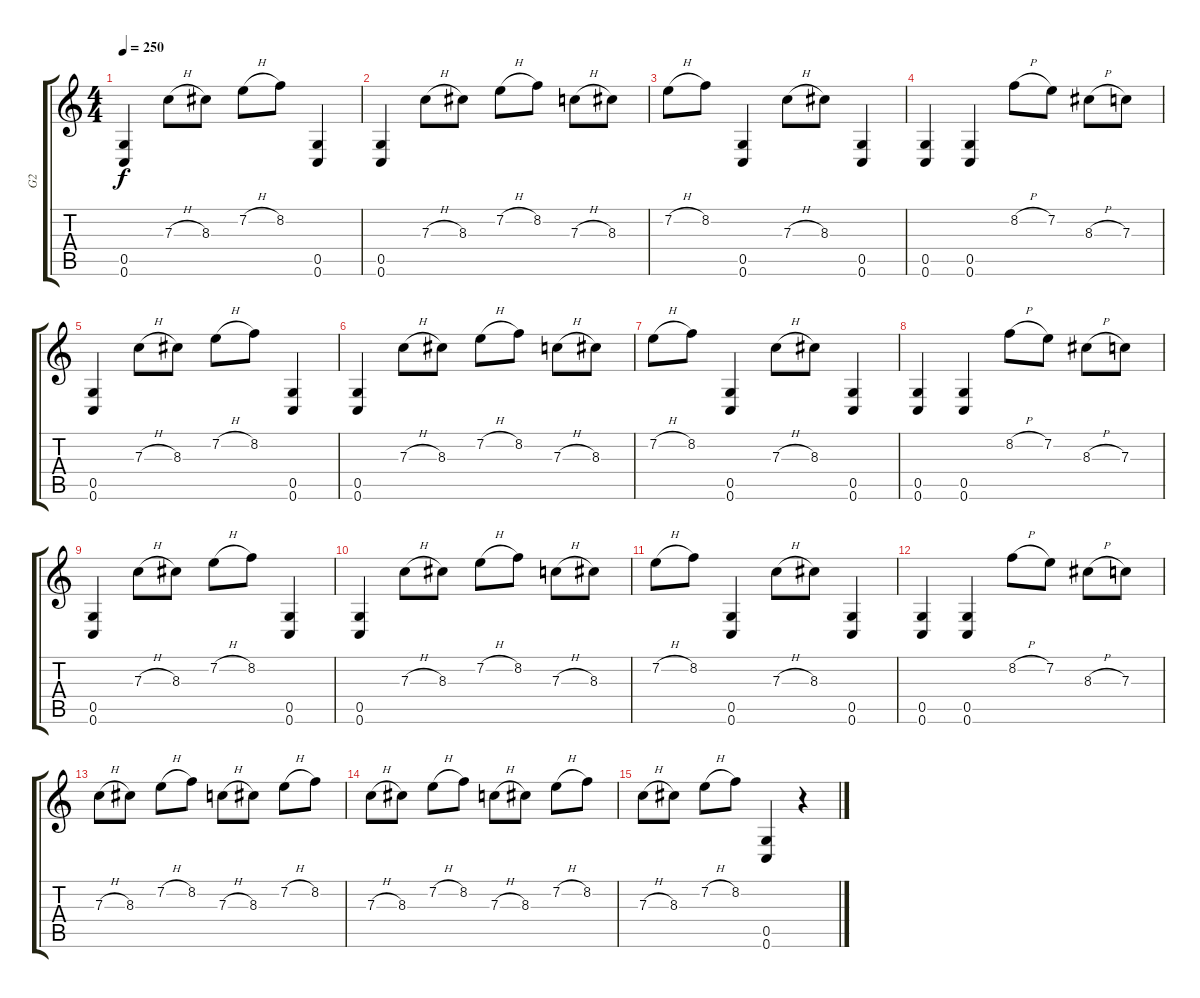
\track ("G2" "G2") {instrument distortionguitar}
\staff {score tabs}
\tuning (D4 A3 F3 C3 G2 C2) {hide}
\ts (4 4)
\tempo 250
\clef g2
\ks c
(0.5 0.6).4{dy f} 7.3{h}.8 8.3.8 7.2{h}.8 8.2.8 (0.5 0.6).4 |
(0.5 0.6).4 7.3{h}.8 8.3.8 7.2{h}.8 8.2.8 7.3{h}.8 8.3.8 |
7.2{h}.8 8.2.8 (0.5 0.6).4 7.3{h}.8 8.3.8 (0.5 0.6).4 |
(0.5 0.6).4 (0.5 0.6).4 8.2{h}.8 7.2.8 8.3{h}.8 7.3.8 |
(0.5 0.6).4 7.3{h}.8 8.3.8 7.2{h}.8 8.2.8 (0.5 0.6).4 |
(0.5 0.6).4 7.3{h}.8 8.3.8 7.2{h}.8 8.2.8 7.3{h}.8 8.3.8 |
7.2{h}.8 8.2.8 (0.5 0.6).4 7.3{h}.8 8.3.8 (0.5 0.6).4 |
(0.5 0.6).4 (0.5 0.6).4 8.2{h}.8 7.2.8 8.3{h}.8 7.3.8 |
(0.5 0.6).4 7.3{h}.8 8.3.8 7.2{h}.8 8.2.8 (0.5 0.6).4 |
(0.5 0.6).4 7.3{h}.8 8.3.8 7.2{h}.8 8.2.8 7.3{h}.8 8.3.8 |
7.2{h}.8 8.2.8 (0.5 0.6).4 7.3{h}.8 8.3.8 (0.5 0.6).4 |
(0.5 0.6).4 (0.5 0.6).4 8.2{h}.8 7.2.8 8.3{h}.8 7.3.8 |
7.3{h}.8 8.3.8 7.2{h}.8 8.2.8 7.3{h}.8 8.3.8 7.2{h}.8 8.2.8 |
7.3{h}.8 8.3.8 7.2{h}.8 8.2.8 7.3{h}.8 8.3.8 7.2{h}.8 8.2.8 |
7.3{h}.8 8.3.8 7.2{h}.8 8.2.8 (0.5 0.6).4 r.4
